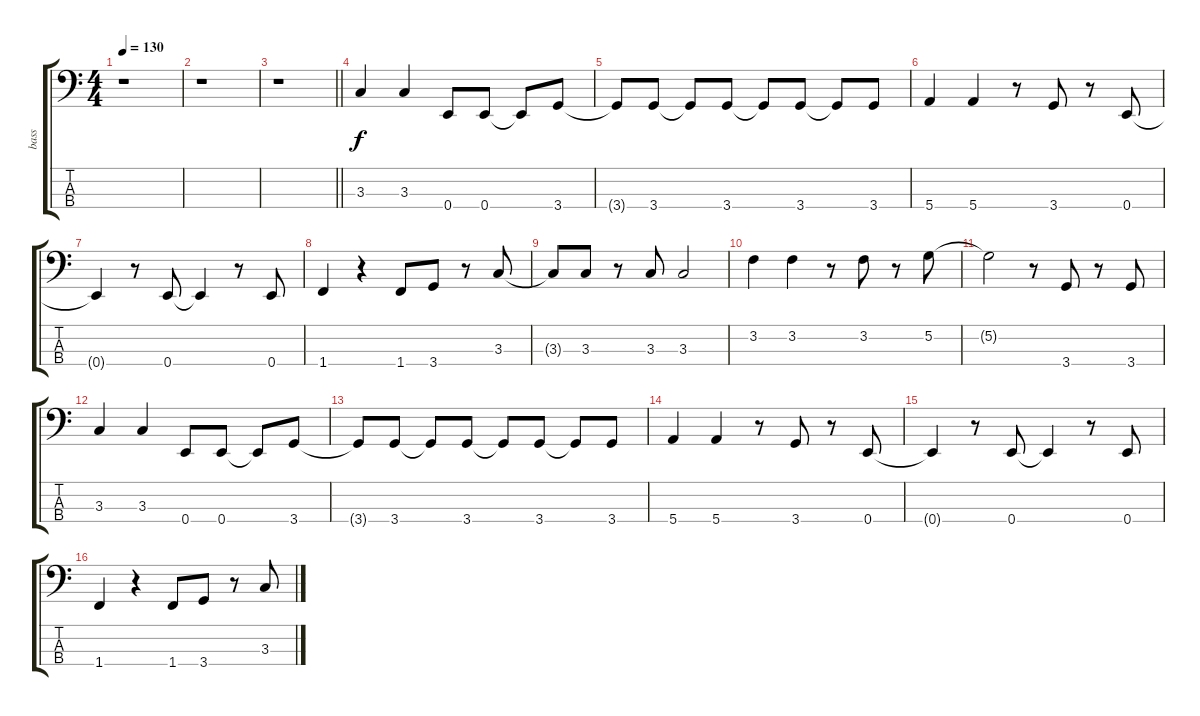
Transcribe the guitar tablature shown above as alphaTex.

\track ("bass" "bass") {instrument electricbassfinger}
\staff {score tabs}
\tuning (G2 D2 A1 E1) {hide}
\ts (4 4)
\tempo 130
\clef f4
\ks c
r.1{dy f instrument electricbassfinger} |
r.1 |
\barLineRight lightlight
r.1 |
3.3.4 3.3.4 0.4.8 0.4.8 0.4{t}.8 3.4.8 |
3.4{t}.8 3.4.8 3.4{t}.8 3.4.8 3.4{t}.8 3.4.8 3.4{t}.8 3.4.8 |
5.4.4 5.4.4 r.8 3.4.8 r.8 0.4.8 |
0.4{t}.4 r.8 0.4.8 0.4{t}.4 r.8 0.4.8 |
1.4.4 r.4 1.4.8 3.4.8 r.8 3.3.8 |
3.3{t}.8 3.3.8 r.8 3.3.8 3.3.2 |
3.2.4 3.2.4 r.8 3.2.8 r.8 5.2.8 |
5.2{t}.2 r.8 3.4.8 r.8 3.4.8 |
3.3.4 3.3.4 0.4.8 0.4.8 0.4{t}.8 3.4.8 |
3.4{t}.8 3.4.8 3.4{t}.8 3.4.8 3.4{t}.8 3.4.8 3.4{t}.8 3.4.8 |
5.4.4 5.4.4 r.8 3.4.8 r.8 0.4.8 |
0.4{t}.4 r.8 0.4.8 0.4{t}.4 r.8 0.4.8 |
1.4.4 r.4 1.4.8 3.4.8 r.8 3.3.8
